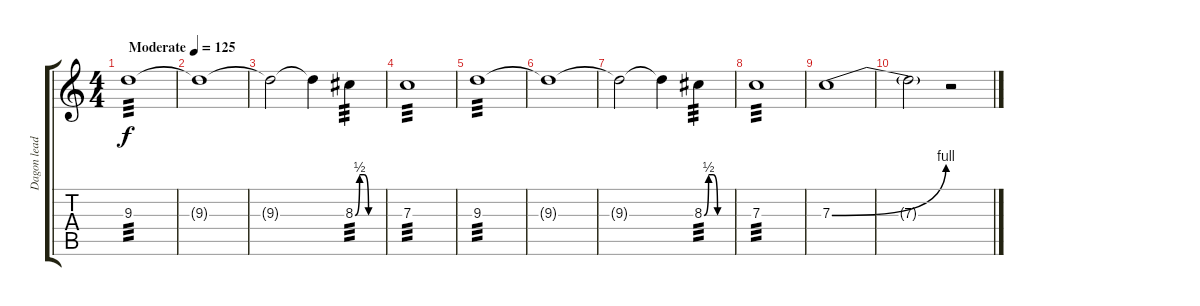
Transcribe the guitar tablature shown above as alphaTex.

\track ("Dagon lead" "Dagon lead") {instrument distortionguitar}
\staff {score tabs}
\tuning (D4 A3 F3 C3 G2 D2) {hide}
\ts (4 4)
\tempo (125 "Moderate")
\clef g2
\ks c
9.3.1{tp 3 dy f instrument distortionguitar} |
9.3{t}.1 |
9.3{t}.2 9.3{t}.4 8.3{be (custom 0 0 10 2 20 2 30 0 60 0)}.4{tp 3} |
7.3.1{tp 3} |
9.3.1{tp 3} |
9.3{t}.1 |
9.3{t}.2 9.3{t}.4 8.3{be (custom 0 0 10 2 20 2 30 0 60 0)}.4{tp 3} |
7.3.1{tp 3} |
7.3{be (bend 0 0 60 4)}.1 |
7.3{t}.2 r.2
